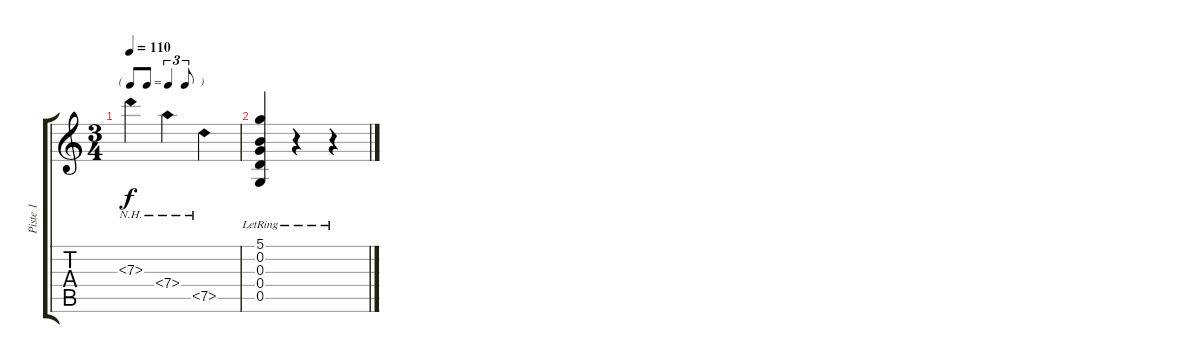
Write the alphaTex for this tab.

\track ("Piste 1" "Piste 1") {instrument acousticguitarnylon}
\staff {score tabs}
\tuning (D4 B3 G3 D3 G2 D2) {hide}
\ts (3 4)
\tf triplet8th
\tempo 110
\clef g2
\ks c
7.3{nh}.4{dy f} 7.4{nh}.4 7.5{nh}.4 |
(5.1 0.2{lr} 0.3{lr} 0.4{lr} 0.5{lr}).4 r.4 r.4
